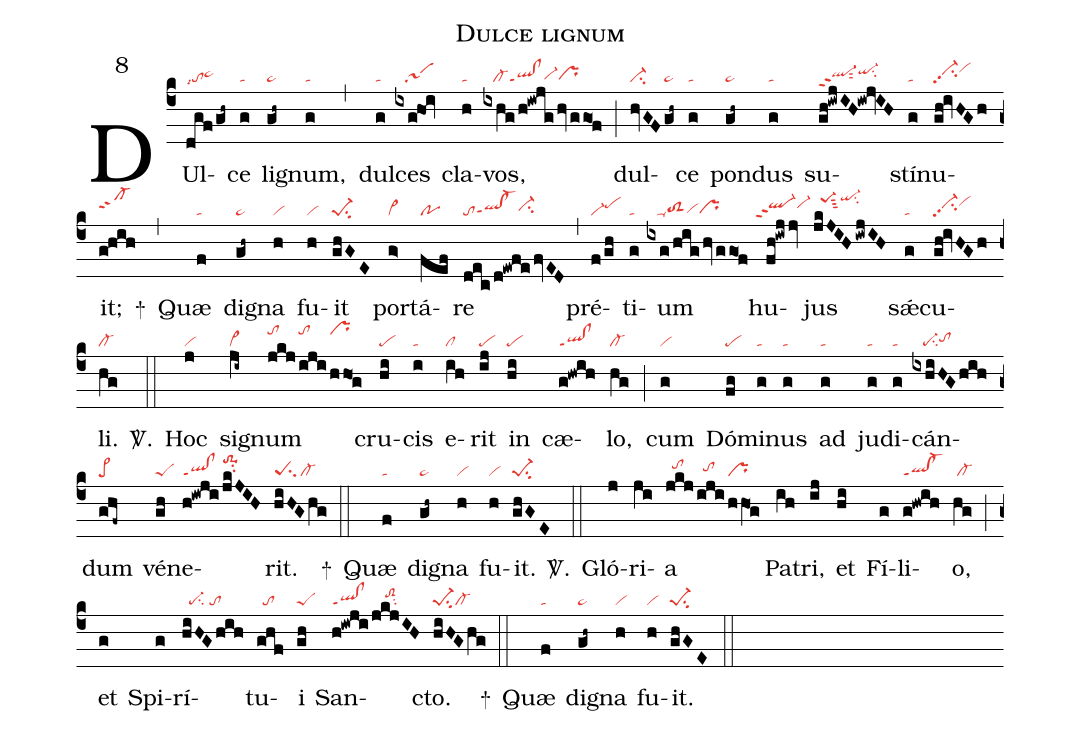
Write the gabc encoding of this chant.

name: Dulce lignum;
mode:8;
nabc-lines:1;
%%
(c4)
DUl(dgf/gh~|tolsi7ta>hh)ce(g|ta) li(gh~|ta>)gnum,(g|ta) (,)
dul(g|ta)ces(ixghOi|///sa1) cla(h|ta)vos,(ixhg/h!iwjg/hvggo1f|///cl-ql!clppt1vi-hgprhg) (;)
dul(hvGF|ci-|gh~|ta>)ce(g|ta) pon(gh~|ta>)dus(g|ta) su(gh!iwjIH!iw!jv!IH|ql-hhppt2sut2qi-hisu2)stí(g|ta)nu(gh!ivHGh|vi-hipp2su2vihj)it;(g!hih|cl-hippt2) +(,)
Quæ(f|ta) di(gh~|ta>)gna(h|vi) fu(h|vi)it(ghGE|pe-1su2) por(g>|vi>)tá(fef|po)re(dec/d!ewfe/fvED|toqlhg!cl-hgppt1ci-hh) (,)
pré(f/gh|vi-pehi)ti(g|ta)um(ixg/hig/hvggo1f|///ta-toS2hgvihgprhg) hu(fh!iwjjv|```ql-hippt2vi-hi)jus(jkJIHiwjIH|//pe-1hksut3qi-hlsu2) sǽ(g|ta)cu(gh!ivHGh|vi-hipp2su2vihj)li.(hg|cl-) <sp>V/</sp>.(::)
Hoc(j|vi) si(ji~|vi>)gnum(jkj/|tohk|iji/|tohk|hho1g|prhk) cru(hi|pe)cis(i|ta) e(ih|cl)rit(ij|pe) in(hi|pe) cæ(g!hwih|ql!clppt1)lo,(hg|cl-) (;)
cum(g|vi) Dó(fg|pe)mi(g|ta)nus(g|ta) ad(g|ta) ju(g|ta)di(g|ta)cán(ixhiHG/hih|///pe-su2tohh)dum(ghf~|pe>) vé(gh|peS)ne(h!iwji/jkJIH|ql!clppt1/to-1hksu2)rit.(hiHGhg|peSsu2cl-) +(::)
Quæ(f|ta) di(gh~|ta>)gna(h|vi) fu(h|vi)it.(ghGE|pe-1su2) <sp>V/</sp>.(::)
Gló(j)ri(ji)a(jkj|//tohi|/iji|//tohh|/hhO1g|pr) Pa(ih)tri,(ij) et(hi) Fí(g)li(g!hwih|ql!cl-ppt1)o,(hg|/cl-) (;)
et(g) Spi(g)rí(hiHGhih|//pe-su2/to)tu(ghf|//to)i(gh|peS) San(h!iwji|ql!clppt1|/jkjIH|////toS2hisu2)cto.(hiHGhg|pe-1su2cl-) +(::)
Quæ(f|ta) di(gh~|ta>)gna(h|vi) fu(h|vi)it.(ghGE|pe-1su2) (::)
